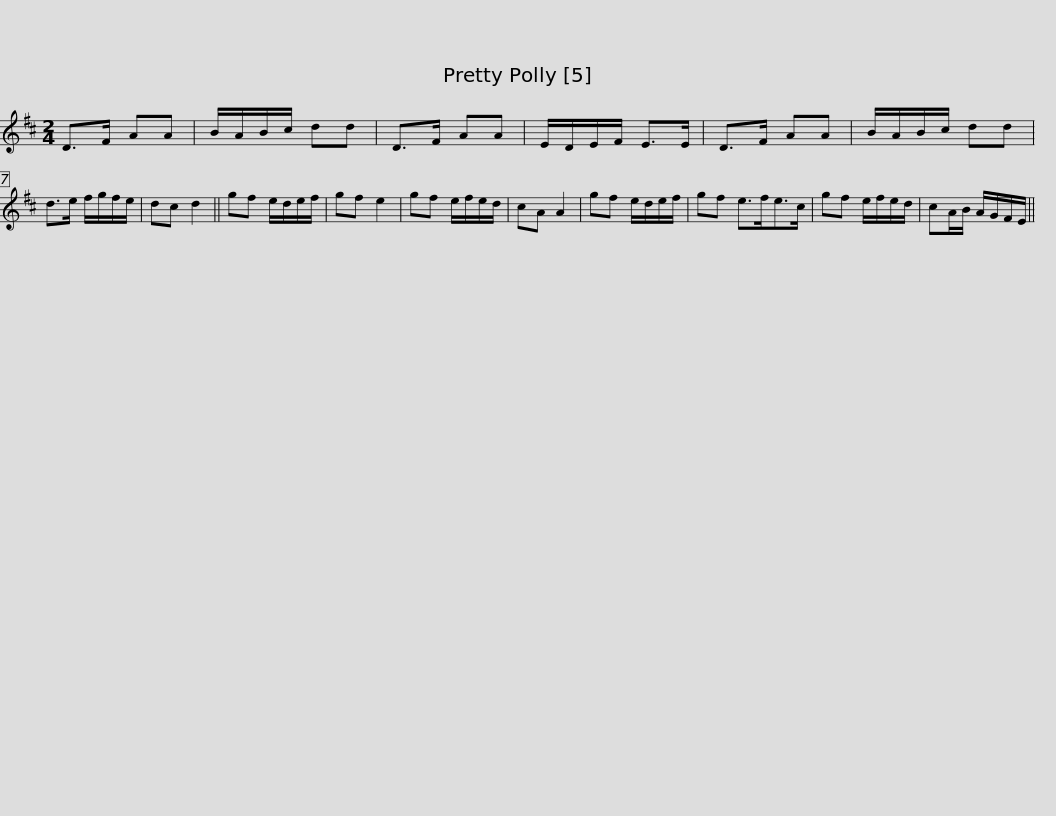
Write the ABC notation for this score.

X:1
L:1/8
M:2/4
I:linebreak $
K:D
V:1 treble
V:1
 D>F AA | B/A/B/c/ dd | D>F AA | E/D/E/F/ E>E | D>F AA | %5
 B/A/B/c/ dd | d>e f/g/f/e/ | dc d2 ||$ gf e/d/e/f/ | gf e2 | %10
 gf e/f/e/d/ | cA A2 | gf e/d/e/f/ | gf e>fe>c | gf e/f/e/d/ | %15
 cA/B/ A/G/F/E/ || %16
